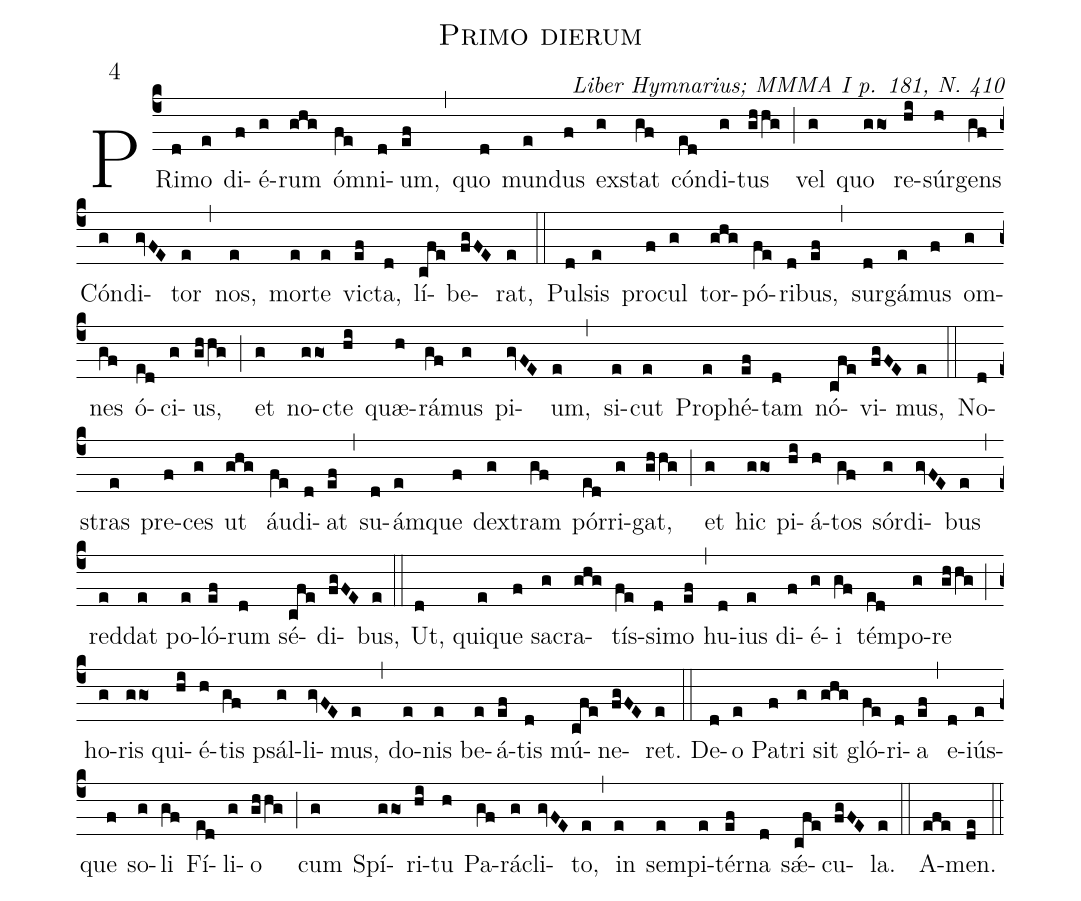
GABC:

name: Primo dierum;
commentary: Liber Hymnarius; MMMA I p. 181, N. 410;
mode: 4;
%%
(c4)
PRi(d)mo(e) di(f)é(g)rum(ghg) óm(fe)ni(d)um,(ef) (,)
quo(d) mun(e)dus(f) ex(g)stat(gf) cón(ed)di(g)tus(ghhg) (;)
vel(g) quo(ggo) re(hi)súr(h)gens(gf) Cón(g)di(gvFE)tor(e) (,)
nos,(e) mor(e)te(e) vi(ef)cta,(d) lí(cfe)be(fgFE)rat,(e) (::)

Pul(d)sis(e) pro(f)cul(g) tor(ghg)pó(fe)ri(d)bus,(ef) (,)
sur(d)gá(e)mus(f) om(g)nes(gf) ó(ed)ci(g)us,(ghhg) (;)
et(g) no(ggo)cte(hi) quæ(h)rá(gf)mus(g) pi(gvFE)um,(e) (,)
si(e)cut(e) Pro(e)phé(ef)tam(d) nó(cfe)vi(fgFE)mus,(e) (::)

No(d)stras(e) pre(f)ces(g) ut(ghg) áu(fe)di(d)at(ef) (,)
su(d)ám(e)que(f) dex(g)tram(gf) pór(ed)ri(g)gat,(ghhg) (;)
et(g) hic(ggo) pi(hi)á(h)tos(gf) sór(g)di(gvFE)bus(e) (,)
red(e)dat(e) po(e)ló(ef)rum(d) sé(cfe)di(fgFE)bus,(e) (::)

Ut,(d) qui(e)que(f) sa(g)cra(ghg)tís(fe)si(d)mo(ef) (,)
hu(d)ius(e) di(f)é(g)i(gf) tém(ed)po(g)re(ghhg) (;)
ho(g)ris(ggo) qui(hi)é(h)tis(gf) psál(g)li(gvFE)mus,(e) (,)
do(e)nis(e) be(e)á(ef)tis(d) mú(cfe)ne(fgFE)ret.(e) (::)

De(d)o(e) Pa(f)tri(g) sit(ghg) gló(fe)ri(d)a(ef) (,)
e(d)iús(e)que(f) so(g)li(gf) Fí(ed)li(g)o(ghhg) (;)
cum(g) Spí(ggo)ri(hi)tu(h) Pa(gf)rá(g)cli(gvFE)to,(e) (,)
in(e) sem(e)pi(e)tér(ef)na(d) sǽ(cfe)cu(fgFE)la.(e) (::)

A(efe)men.(de) (::)
